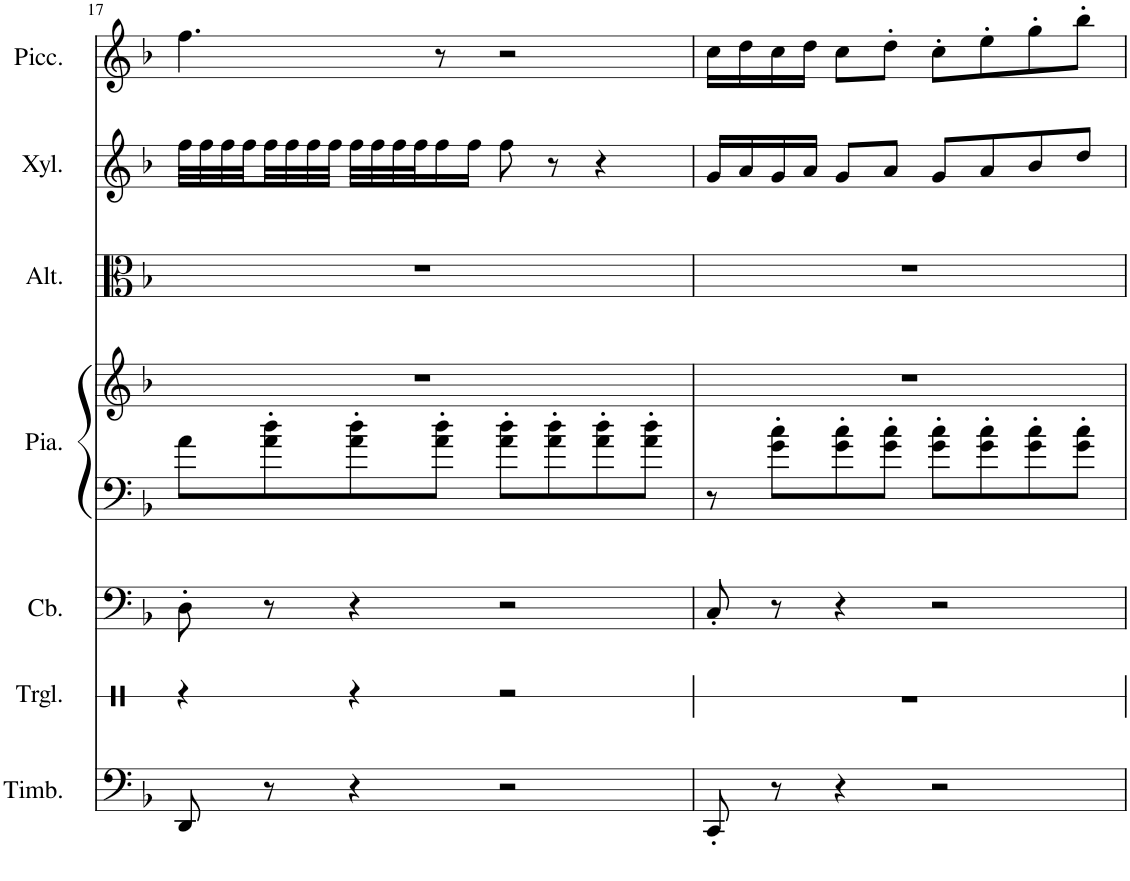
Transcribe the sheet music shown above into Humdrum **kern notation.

**kern	**kern	**kern	**kern	**kern	**kern	**kern	**kern
*part7	*part6	*part5	*part4	*part4	*part3	*part2	*part1
*staff8	*staff7	*staff6	*staff5	*staff4	*staff3	*staff2	*staff1
*I"Timbales	*I"Triangle	*I"Contrebasse	*I"Piano	*	*I"Alto	*I"Xylophone	*I"Piccolo
*I'Timb.	*I'Trgl.	*I'Cb.	*I'Pia.	*	*I'Alt.	*I'Xyl.	*I'Picc.
!!LO:PB:g=z
*clefF4	*clefX	*clefF4	*clefF4	*clefG2	*clefC3	*clefG2	*clefG2
*	*	*Trd7c12	*	*	*	*Trd-7c-12	*Trd-7c-12
*k[b-]	*k[]	*k[b-]	*k[b-]	*k[b-]	*k[b-]	*k[b-]	*k[b-]
*M4/4	*M4/4	*M4/4	*M4/4	*M4/4	*M4/4	*M4/4	*M4/4
=17	=17	=17	=17	=17	=17	=17	=17
8DD/	4r	8D'\	8a\L	1r	1r	32ff\LLL	4.ff\
.	.	.	.	.	.	32ff\	.
.	.	.	.	.	.	32ff\	.
.	.	.	.	.	.	32ff\	.
8r	.	8r	8a\' 8dd\'	.	.	32ff\	.
.	.	.	.	.	.	32ff\	.
.	.	.	.	.	.	32ff\	.
.	.	.	.	.	.	32ff\JJJ	.
4r	4r	4r	8a\' 8dd\'	.	.	32ff\LLL	.
.	.	.	.	.	.	32ff\	.
.	.	.	.	.	.	32ff\	.
.	.	.	.	.	.	32ff\J	.
.	.	.	8a\' 8dd\'J	.	.	16ff\	8r
.	.	.	.	.	.	16ff\JJ	.
2r	2r	2r	8a\' 8dd\'L	.	.	8ff\	2r
.	.	.	8a\' 8dd\'	.	.	8r	.
.	.	.	8a\' 8dd\'	.	.	4r	.
.	.	.	8a\' 8dd\'J	.	.	.	.
=18	=18	=18	=18	=18	=18	=18	=18
8CC'/	1r	8C'/	8r	1r	1r	16g/LL	16cc\LL
.	.	.	.	.	.	16a/	16dd\
8r	.	8r	8g\' 8cc\'L	.	.	16g/	16cc\
.	.	.	.	.	.	16a/JJ	16dd\JJ
4r	.	4r	8g\' 8cc\'	.	.	8g/L	8cc\L
.	.	.	8g\' 8cc\'J	.	.	8a/J	8dd'\J
2r	.	2r	8g\' 8cc\'L	.	.	8g/L	8cc'\L
.	.	.	8g\' 8cc\'	.	.	8a/	8ee'\
.	.	.	8g\' 8cc\'	.	.	8b-/	8gg'\
.	.	.	8g\' 8cc\'J	.	.	8dd/J	8bb-'\J
=	=	=	=	=	=	=	=
*-	*-	*-	*-	*-	*-	*-	*-
